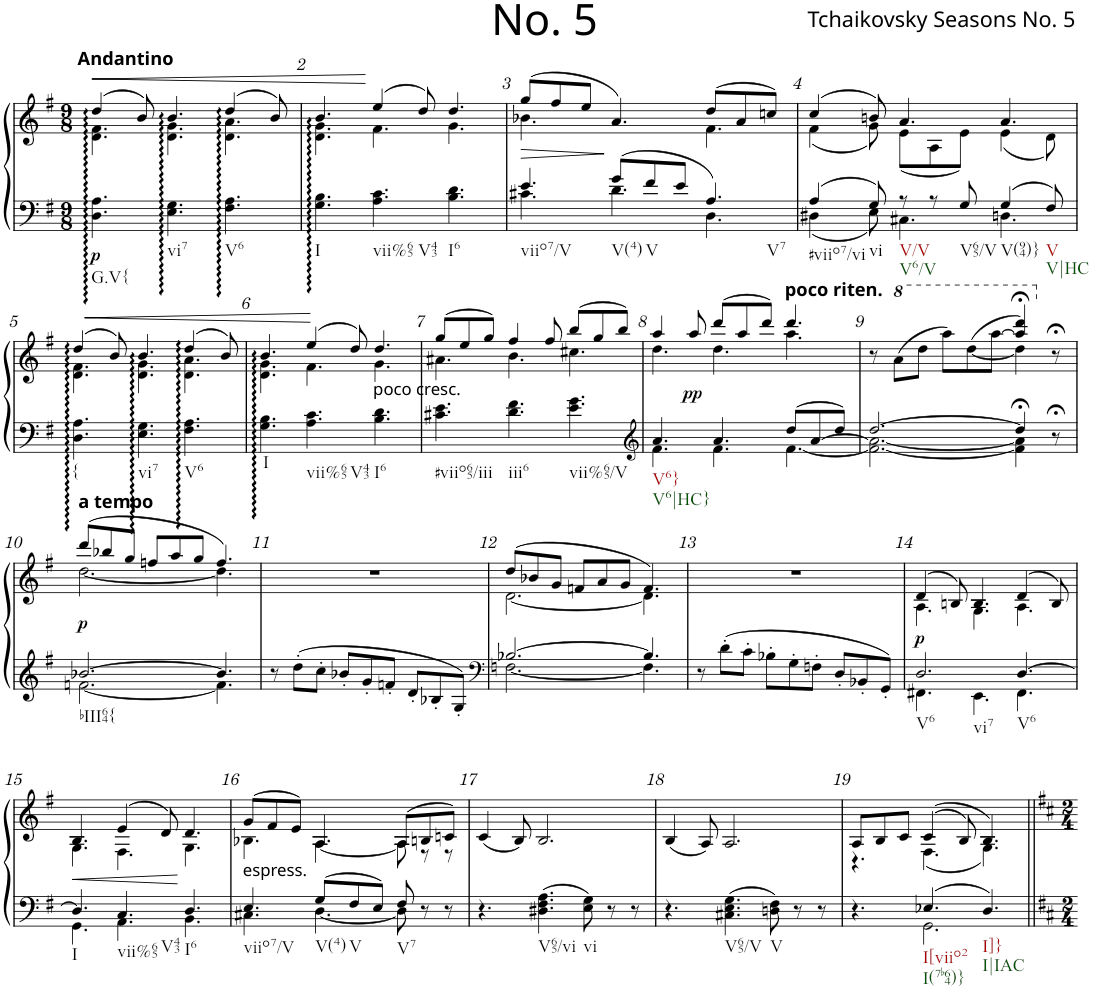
**kern	**kern	**dynam
*part1	*part1	*part1
*staff2	*staff1	*staff1/2
*I"Klavier	*	*
*I'Klav.	*	*
*clefF4	*clefG2	*
*k[f#]	*k[f#]	*
*G:	*G:	*
*M9/8	*M9/8	*
=1	=1	=1
!LO:TX:b:t=G.V{	!	!
!	!	!LO:HP:b
*	*^	*
!	!	!	!LO:DY:n=1:b=2
4.D\ 4.A\	(4dd/	4.d\ 4.f#\	< p
!	!LO:TX:a:B:t=Andantino	!	!
.	8b/)	.	.
!LO:TX:b:t=vi7	!	!	!
4.E\ 4.G\	4.b/	4.d\ 4.g\	.
!LO:TX:b:t=V6	!	!	!
4.F#\ 4.A\	(4dd/	4.d\ 4.a\	.
.	8b/)	.	.
=2	=2	=2	=2
!LO:TX:b:t=I	!	!	!
4.G\ 4.B\	4.b/	4.d\ 4.g\	.
!LO:TX:b:t=vii%65	!	!	!
!LO:TX:b:t=V43	!	!	!
4.A\ 4.c\	(4ee/	4.f#\	[
.	8dd/)	.	.
!LO:TX:b:t=I6	!	!	!
4.B\ 4.d\	4.dd/	4.g\	.
=3	=3	=3	=3
*^	*	*	*
!LO:TX:b:t=viio7/V	!	!	!	!
!	!	!	!	!LO:HP:b
4.e/	4.c#X\	(8gg/L	4.b-X\	>
.	.	8ff#/	.	.
.	.	8ee/J	.	.
!LO:TX:b:t=V(4)	!	!	!	!
8g/L	4.d\	4.a/)	4.ryy	]
!LO:TX:b:t=V	!	!	!	!
8f#/	.	.	.	.
8e/J	.	.	.	.
!LO:TX:b:t=V7	!	!	!	!
4.A/	4.D\	(8dd/L	4.f#\	.
.	.	8a/	.	.
.	.	8ccn/J)	.	.
=4	=4	=4	=4	=4
!LO:TX:b:t=#viio7/vi	!	!	!	!
4A/	4D#X\	(4cc/	(4f#\	.
!LO:TX:b:t=vi	!	!	!	!
8G/	8E\	8bn/)	8g\)	.
!LO:TX:b:t=V/V	!	!	!	!
!LO:TX:b:t=V6/V	!	!	!	!
8r	4.C#X\	4.a/	(8e\L	.
8r	.	.	8A\	.
!LO:TX:b:t=V65/V	!	!	!	!
8G/	.	.	8e\J)	.
!LO:TX:b:t=V(94)}	!	!	!	!
4G/	4.Dn\	4.a/	(4e\	.
!LO:TX:b:t=V	!	!	!	!
!LO:TX:b:t=V|HC	!	!	!	!
8F#/	.	.	8d\)	.
*v	*v	*	*	*
!!LO:LB:g=z	!!
=5	=5	=5	=5
!LO:TX:b:t={	!	!	!
!	!	!	!LO:HP:b
4.D\ 4.A\	(4dd/	4.d\ 4.f#\	<
.	8b/)	.	.
!LO:TX:b:t=vi7	!	!	!
4.E\ 4.G\	4.b/	4.d\ 4.g\	.
!LO:TX:b:t=V6	!	!	!
4.F#\ 4.A\	(4dd/	4.d\ 4.a\	.
.	8b/)	.	.
=6	=6	=6	=6
!LO:TX:b:t=I	!	!	!
4.G\ 4.B\	4.b/	4.d\ 4.g\	.
!LO:TX:b:t=vii%65	!	!	!
!LO:TX:b:t=V43	!	!	!
4.A\ 4.c\	(4ee/	4.f#\	[
.	8dd/)	.	.
!LO:TX:a:t=poco cresc.	!	!	!
!LO:TX:b:t=I6	!	!	!
4.B\ 4.d\	4.dd/	4.g\	.
=7	=7	=7	=7
!LO:TX:b:t=#viio65/iii	!	!	!
4.c#X\ 4.e\	(8gg/L	4.a#X\	.
.	8ee/	.	.
.	8gg/J)	.	.
!LO:TX:b:t=iii6	!	!	!
4.d\ 4.f#\	4ff#/	4.b\	.
.	8ff#/	.	.
!LO:TX:b:t=vii%65/V	!	!	!
4.e\ 4.g\	(8bb/L	4.cc#X\	.
.	8gg/	.	.
.	8bb/J)	.	.
=8	=8	=8	=8
*clefG2	*	*	*
*^	*	*	*
!LO:TX:b:t=V6}	!	!	!	!
!LO:TX:b:t=V6|HC}	!	!	!	!
4.a/	4.f#\	4aa/	4.dd\	.
!	!	!	!	!LO:DY:b
.	.	8aa/	.	pp
4.a/	4.f#\	(8ddd/L	4.dd\	.
.	.	8aa/	.	.
.	.	8ddd/J)	.	.
!	!	!LO:TX:a:B:t=poco riten.	!	!
8dd/L	[4.f#\	4.ddd/	4.aa\	.
[8a/	.	.	.	.
8dd/J	.	.	.	.
=9	=9	=9	=9	=9
[2.dd/	2.f#\_ 2.a\_	8r	4.ryy	.
*	*	*8va	*	*
.	.	(8aa\L	.	.
.	.	8ddd\J	.	.
.	.	8aaa\L)	4.ryy	.
.	.	([8ddd\	.	.
.	.	[8aaa\J	.	.
4dd;</]	4f#\] 4a\]	4aaa/];< 4dddd/;<)	4ddd\]	.
*	*	*X8va	*	*
8r;<	8ryy	8r;<	8ryy	.
!!LO:LB:g=z	!!
=10	=10	=10	=10	=10
!	!	!LO:TX:a:B:t=a tempo	!	!
!LO:TX:b:t=bIII64{	!	!	!	!
!	!	!	!	!LO:DY:b
[2.b-X/	[2.fn\	(8ddd/L	[2.dd\	p
.	.	8bb-X/	.	.
.	.	8gg/J	.	.
.	.	8ffn/L	.	.
.	.	8aa/	.	.
.	.	8gg/J	.	.
4.b-/]	4.f\]	4.ff/)	4.dd\]	.
*v	*v	*	*	*
*	*v	*v	*
=11	=11	=11
8r	8%9r	.
8dd'\L	.	.
8cc'\J	.	.
8b-X'/L	.	.
8g'/	.	.
8fn'/J	.	.
8d'/L	.	.
8B-X'/	.	.
8G'/J	.	.
=12	=12	=12
*clefF4	*	*
*^	*^	*
[2.B-X/	[2.Fn\	(8dd/L	[2.d\	.
.	.	8b-X/	.	.
.	.	8g/J	.	.
.	.	8fn/L	.	.
.	.	8a/	.	.
.	.	8g/J	.	.
4.B-/]	4.F\]	4.f/)	4.d\]	.
*v	*v	*	*	*
*	*v	*v	*
=13	=13	=13
8r	8%9r	.
8d'\L	.	.
8c'\J	.	.
8B-X'\L	.	.
8G'\	.	.
8Fn'\J	.	.
8D'/L	.	.
8BB-X'/	.	.
8GG'/J	.	.
=14	=14	=14
*^	*^	*
!LO:TX:b:t=V6	!	!	!	!
!LO:TX:b:t=vi7	!	!	!	!
!	!	!	!	!LO:DY:a=2
2.D/	4.FF#X\	(4d/	4.A\	p
.	.	8Bn/)	.	.
.	4.EE\	4.B/	4.G\	.
!LO:TX:b:t=V6	!	!	!	!
[4.D/	4.FF#\	(4d/	4.A\	.
.	.	8B/)	.	.
!!LO:LB:g=z	!!
=15	=15	=15	=15	=15
!LO:TX:b:t=I	!	!	!	!
!	!	!	!	!LO:HP:b
4.D/]	4.GG\	4.B/	4.G\	<
!LO:TX:b:t=vii%65	!	!	!	!
!LO:TX:b:t=V43	!	!	!	!
4.C/	4.AA\	(4e/	4.F#\	.
.	.	8d/)	.	.
!LO:TX:b:t=I6	!	!	!	!
4.D/	4.BB\	4.d/	4.G\	[
=16	=16	=16	=16	=16
!LO:TX:a:t=espress.	!	!	!	!
!LO:TX:b:t=viio7/V	!	!	!	!
4.E/	4.C#X\	(8g/L	4.B-X\	.
.	.	8f#/	.	.
.	.	8e/J)	.	.
!LO:TX:b:t=V(4)	!	!	!	!
8G/L	[4.D\	4.A/	[4.A\	.
!LO:TX:b:t=V	!	!	!	!
8F#/	.	.	.	.
8E/J	.	.	.	.
!LO:TX:b:t=V7	!	!	!	!
8F#/	8D\]	(8A/L	8A\]	.
8r	8ryy	8Bn/	8r	.
8r	8ryy	8cn/J)	8r	.
*v	*v	*	*	*
*	*v	*v	*
=17	=17	=17
4.r	(4c/	.
.	8B/)	.
!LO:TX:b:t=V65/vi	!	!
4.D#X\ 4.F#\ 4.A\	2.B/	.
!LO:TX:b:t=vi	!	!
8E\ 8G\	.	.
8r	.	.
8r	.	.
=18	=18	=18
4.r	(4B/	.
.	8A/)	.
!LO:TX:b:t=V65/V	!	!
4.C#X\ 4.E\ 4.G\	2.A/	.
!LO:TX:b:t=V	!	!
8Dn\ 8F#\	.	.
8r	.	.
8r	.	.
=19	=19	=19
*^	*^	*
4.r	4.ryy	8A/L	4.r	.
.	.	8B/	.	.
.	.	8c/J	.	.
!LO:TX:b:t=I[viio2	!	!	!	!
!LO:TX:b:t=I(7b64)}	!	!	!	!
4.E-X/	2.GG\	((4c/	(4.F#\	.
.	.	8B/)	.	.
!LO:TX:b:t=I]}	!	!	!	!
!LO:TX:b:t=I|IAC	!	!	!	!
4.D/	.	4.B/)	4.G\)	.
*v	*v	*	*	*
*	*v	*v	*
=||	=||	=||
*-	*-	*-
